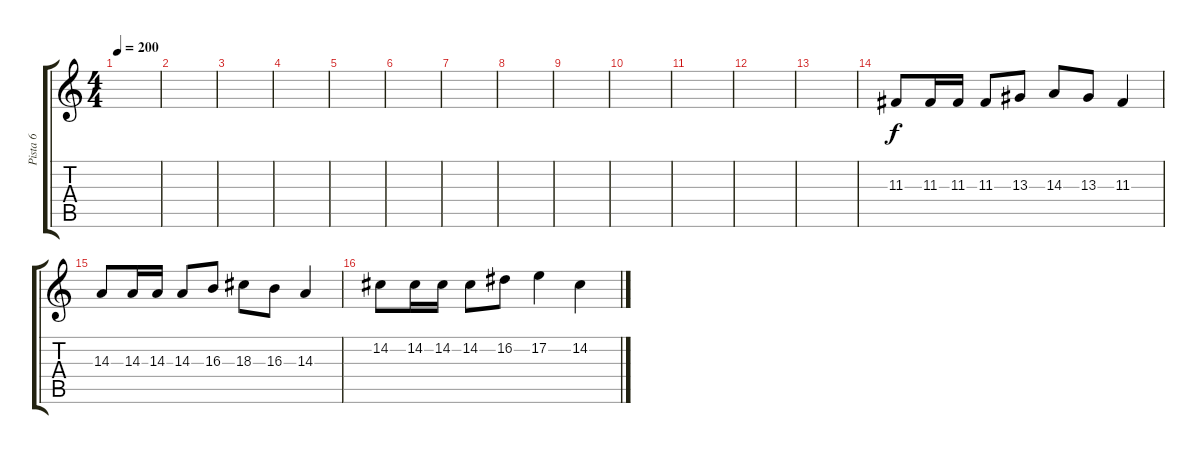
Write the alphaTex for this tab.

\track ("Pista 6" "Pista 6") {instrument violin}
\staff {score tabs}
\tuning (E4 B3 G3 D3 A2 E2) {hide}
\ts (4 4)
\tempo 200
\clef g2
\ks c
|
|
|
|
|
|
|
|
|
|
|
|
|
11.3.8 11.3.16 11.3.16 11.3.8 13.3.8 14.3.8 13.3.8 11.3.4 |
14.3.8 14.3.16 14.3.16 14.3.8 16.3.8 18.3.8 16.3.8 14.3.4 |
14.2.8 14.2.16 14.2.16 14.2.8 16.2.8 17.2.4 14.2.4
